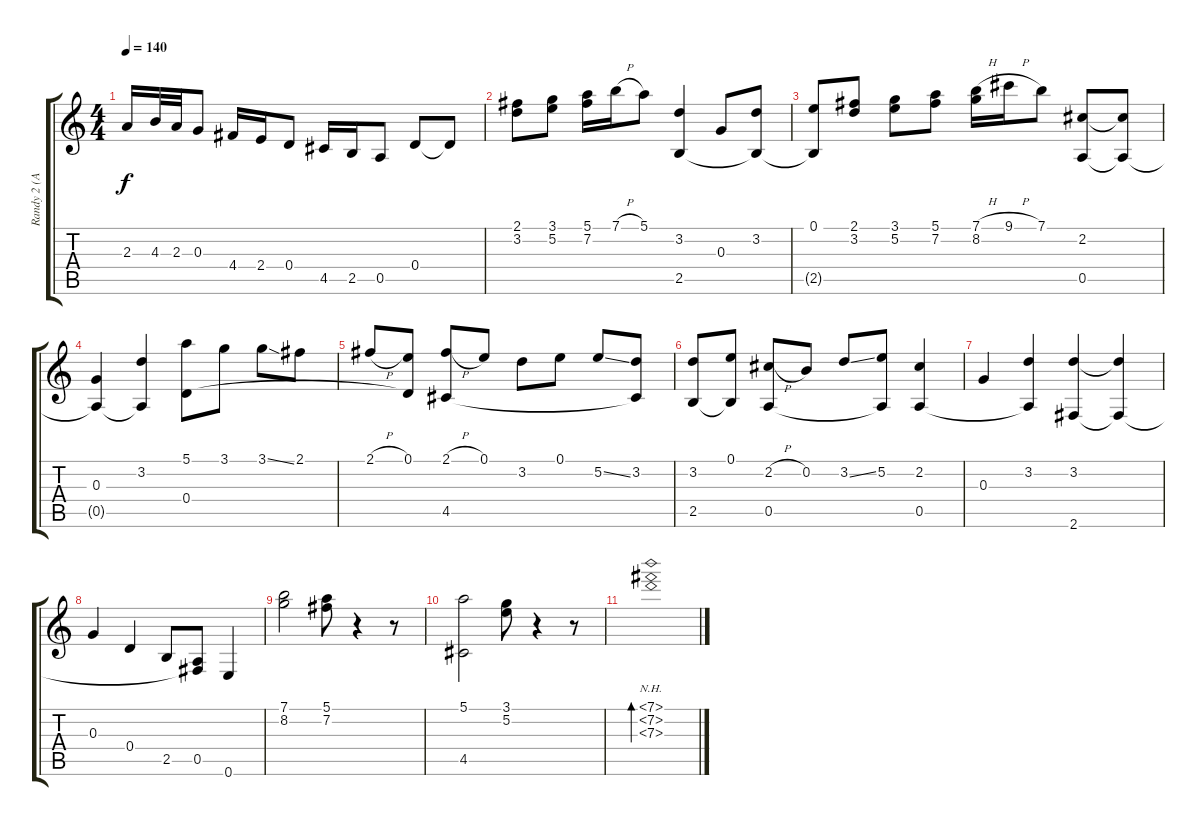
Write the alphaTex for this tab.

\track ("Randy 2 (Acoustic - Steel)" "Randy 2 (A") {instrument acousticguitarsteel}
\staff {score tabs}
\tuning (E4 B3 G3 D3 A2 E2) {hide}
\ts (4 4)
\tempo 140
\clef g2
\ks c
2.3.16{dy f} 4.3.32 2.3.32 0.3.8 4.4.16 2.4.16 0.4.8 4.5.16 2.5.16 0.5.8 0.4.8 0.4{t}.8 |
(2.1 3.2).8 (3.1 5.2).8 (5.1 7.2).16 7.1{h}.16 5.1.8 (3.2 2.5).4 0.3.8 (3.2 2.5{t}).8 |
(0.1 2.5{t}).8 (2.1 3.2).8 (3.1 5.2).8 (5.1 7.2).8 (7.1{h} 8.2).16 9.1{h}.16 7.1.8 (2.2 0.5).8 (2.2{t} 0.5{t}).8 |
(0.3 0.5{t}).4 (3.2 0.5{t}).4 (5.1 0.4).8 3.1.8 3.1{ss}.8 2.1.8 |
2.1{h}.8 (0.1 0.4{t}).8 (2.1{h} 4.5).8 0.1.8 3.2.8 0.1.8 5.2{ss}.8 (3.2 4.5{t}).8 |
(3.2 2.5).8 (0.1 2.5{t}).8 (2.2{h} 0.5).8 0.2.8 3.2{ss}.8 (5.2 0.5{t}).8 (2.2 0.5).4 |
0.3.4 (3.2 0.5{t}).4 (3.2 2.6).4 (3.2{t} 2.6{t}).4 |
0.3.4 0.4.4 2.5.8 (0.5 2.6{t}).8 0.6.4 |
(7.1 8.2).2 (5.1 7.2).8 r.4 r.8 |
(5.1 4.5).2 (3.1 5.2).8 r.4 r.8 |
(7.1{nh} 7.2{nh} 7.3{nh}).1{bd 480}
